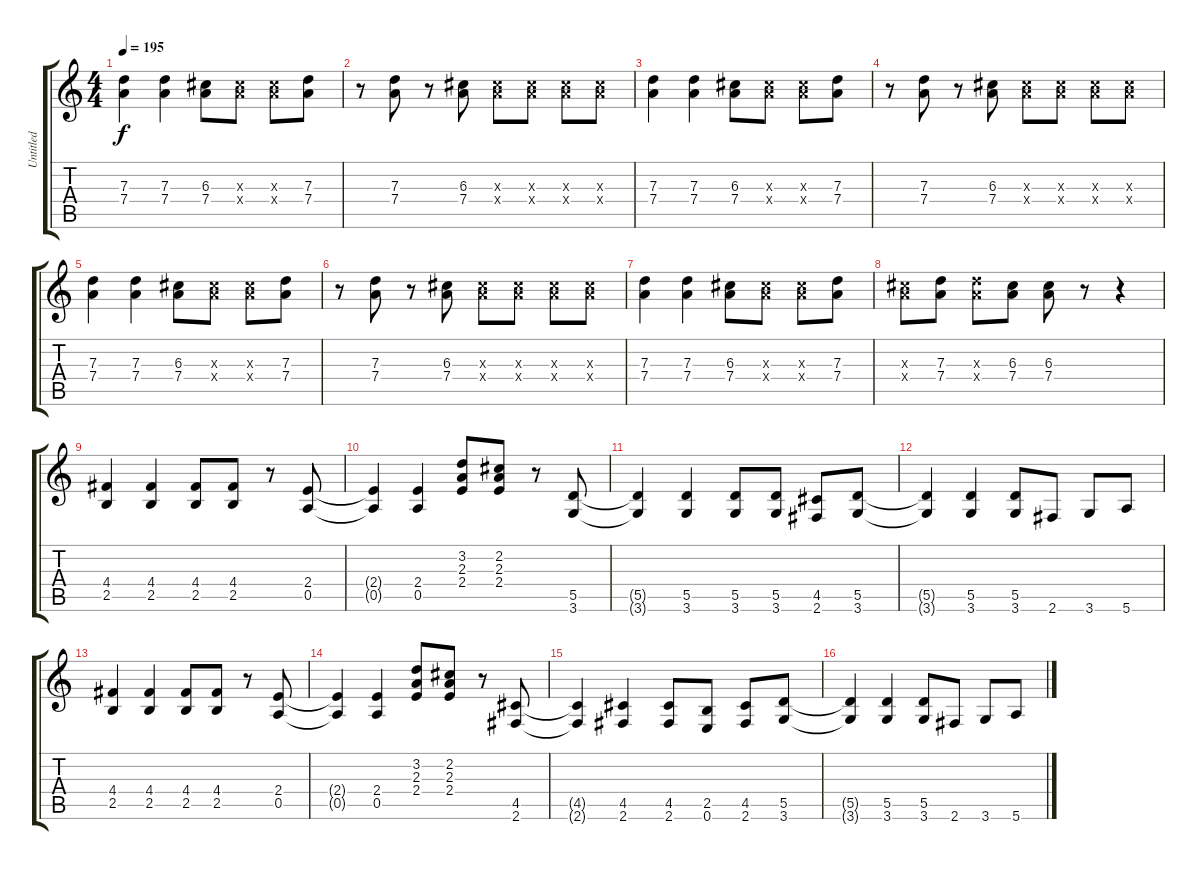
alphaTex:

\track ("Untitled" "Untitled") {instrument acousticguitarnylon}
\staff {score tabs}
\tuning (E4 B3 G3 D3 A2 E2) {hide}
\ts (4 4)
\tempo 195
\clef g2
\ks c
(7.3 7.4).4{dy f} (7.3 7.4).4 (6.3 7.4).8 (6.3{x} 7.4{x}).8 (6.3{x} 7.4{x}).8 (7.3 7.4).8 |
r.8 (7.3 7.4).8 r.8 (6.3 7.4).8 (6.3{x} 7.4{x}).8 (6.3{x} 7.4{x}).8 (6.3{x} 7.4{x}).8 (6.3{x} 7.4{x}).8 |
(7.3 7.4).4 (7.3 7.4).4 (6.3 7.4).8 (6.3{x} 7.4{x}).8 (6.3{x} 7.4{x}).8 (7.3 7.4).8 |
r.8 (7.3 7.4).8 r.8 (6.3 7.4).8 (6.3{x} 7.4{x}).8 (6.3{x} 7.4{x}).8 (6.3{x} 7.4{x}).8 (6.3{x} 7.4{x}).8 |
(7.3 7.4).4 (7.3 7.4).4 (6.3 7.4).8 (6.3{x} 7.4{x}).8 (6.3{x} 7.4{x}).8 (7.3 7.4).8 |
r.8 (7.3 7.4).8 r.8 (6.3 7.4).8 (6.3{x} 7.4{x}).8 (6.3{x} 7.4{x}).8 (6.3{x} 7.4{x}).8 (6.3{x} 7.4{x}).8 |
(7.3 7.4).4 (7.3 7.4).4 (6.3 7.4).8 (6.3{x} 7.4{x}).8 (6.3{x} 7.4{x}).8 (7.3 7.4).8 |
(6.3{x} 7.4{x}).8 (7.3 7.4).8 (7.3{x} 7.4{x}).8 (6.3 7.4).8 (6.3 7.4).8 r.8 r.4 |
(4.4 2.5).4 (4.4 2.5).4 (4.4 2.5).8 (4.4 2.5).8 r.8 (2.4 0.5).8 |
(2.4{t} 0.5{t}).4 (2.4 0.5).4 (3.2 2.3 2.4).8 (2.2 2.3 2.4).8 r.8 (5.5 3.6).8 |
(5.5{t} 3.6{t}).4 (5.5 3.6).4 (5.5 3.6).8 (5.5 3.6).8 (4.5 2.6).8 (5.5 3.6).8 |
(5.5{t} 3.6{t}).4 (5.5 3.6).4 (5.5 3.6).8 2.6.8 3.6.8 5.6.8 |
(4.4 2.5).4 (4.4 2.5).4 (4.4 2.5).8 (4.4 2.5).8 r.8 (2.4 0.5).8 |
(2.4{t} 0.5{t}).4 (2.4 0.5).4 (3.2 2.3 2.4).8 (2.2 2.3 2.4).8 r.8 (4.5 2.6).8 |
(4.5{t} 2.6{t}).4 (4.5 2.6).4 (4.5 2.6).8 (2.5 0.6).8 (4.5 2.6).8 (5.5 3.6).8 |
(5.5{t} 3.6{t}).4 (5.5 3.6).4 (5.5 3.6).8 2.6.8 3.6.8 5.6.8
